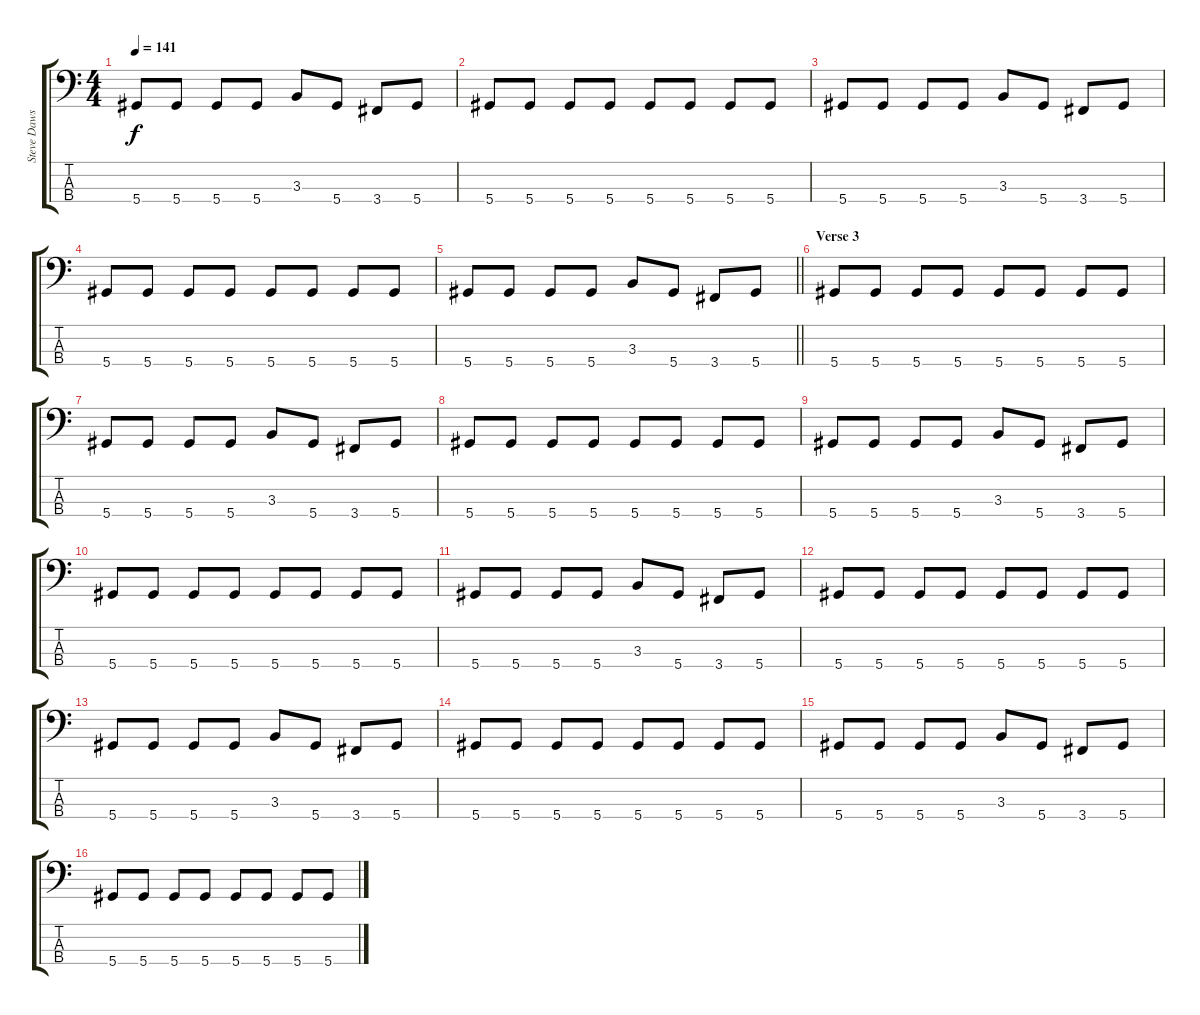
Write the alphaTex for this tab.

\track ("Steve Dawson" "Steve Daws") {instrument electricbassfinger}
\staff {score tabs}
\tuning (Gb2 Db2 Ab1 Eb1) {hide}
\ts (4 4)
\tempo 141
\clef f4
\ks c
5.4.8{dy f} 5.4.8 5.4.8 5.4.8 3.3.8 5.4.8 3.4.8 5.4.8 |
5.4.8 5.4.8 5.4.8 5.4.8 5.4.8 5.4.8 5.4.8 5.4.8 |
5.4.8 5.4.8 5.4.8 5.4.8 3.3.8 5.4.8 3.4.8 5.4.8 |
5.4.8 5.4.8 5.4.8 5.4.8 5.4.8 5.4.8 5.4.8 5.4.8 |
\barLineRight lightlight
5.4.8 5.4.8 5.4.8 5.4.8 3.3.8 5.4.8 3.4.8 5.4.8 |
\section ("" "Verse 3")
5.4.8 5.4.8 5.4.8 5.4.8 5.4.8 5.4.8 5.4.8 5.4.8 |
5.4.8 5.4.8 5.4.8 5.4.8 3.3.8 5.4.8 3.4.8 5.4.8 |
5.4.8 5.4.8 5.4.8 5.4.8 5.4.8 5.4.8 5.4.8 5.4.8 |
5.4.8 5.4.8 5.4.8 5.4.8 3.3.8 5.4.8 3.4.8 5.4.8 |
5.4.8 5.4.8 5.4.8 5.4.8 5.4.8 5.4.8 5.4.8 5.4.8 |
5.4.8 5.4.8 5.4.8 5.4.8 3.3.8 5.4.8 3.4.8 5.4.8 |
5.4.8 5.4.8 5.4.8 5.4.8 5.4.8 5.4.8 5.4.8 5.4.8 |
5.4.8 5.4.8 5.4.8 5.4.8 3.3.8 5.4.8 3.4.8 5.4.8 |
5.4.8 5.4.8 5.4.8 5.4.8 5.4.8 5.4.8 5.4.8 5.4.8 |
5.4.8 5.4.8 5.4.8 5.4.8 3.3.8 5.4.8 3.4.8 5.4.8 |
5.4.8 5.4.8 5.4.8 5.4.8 5.4.8 5.4.8 5.4.8 5.4.8
